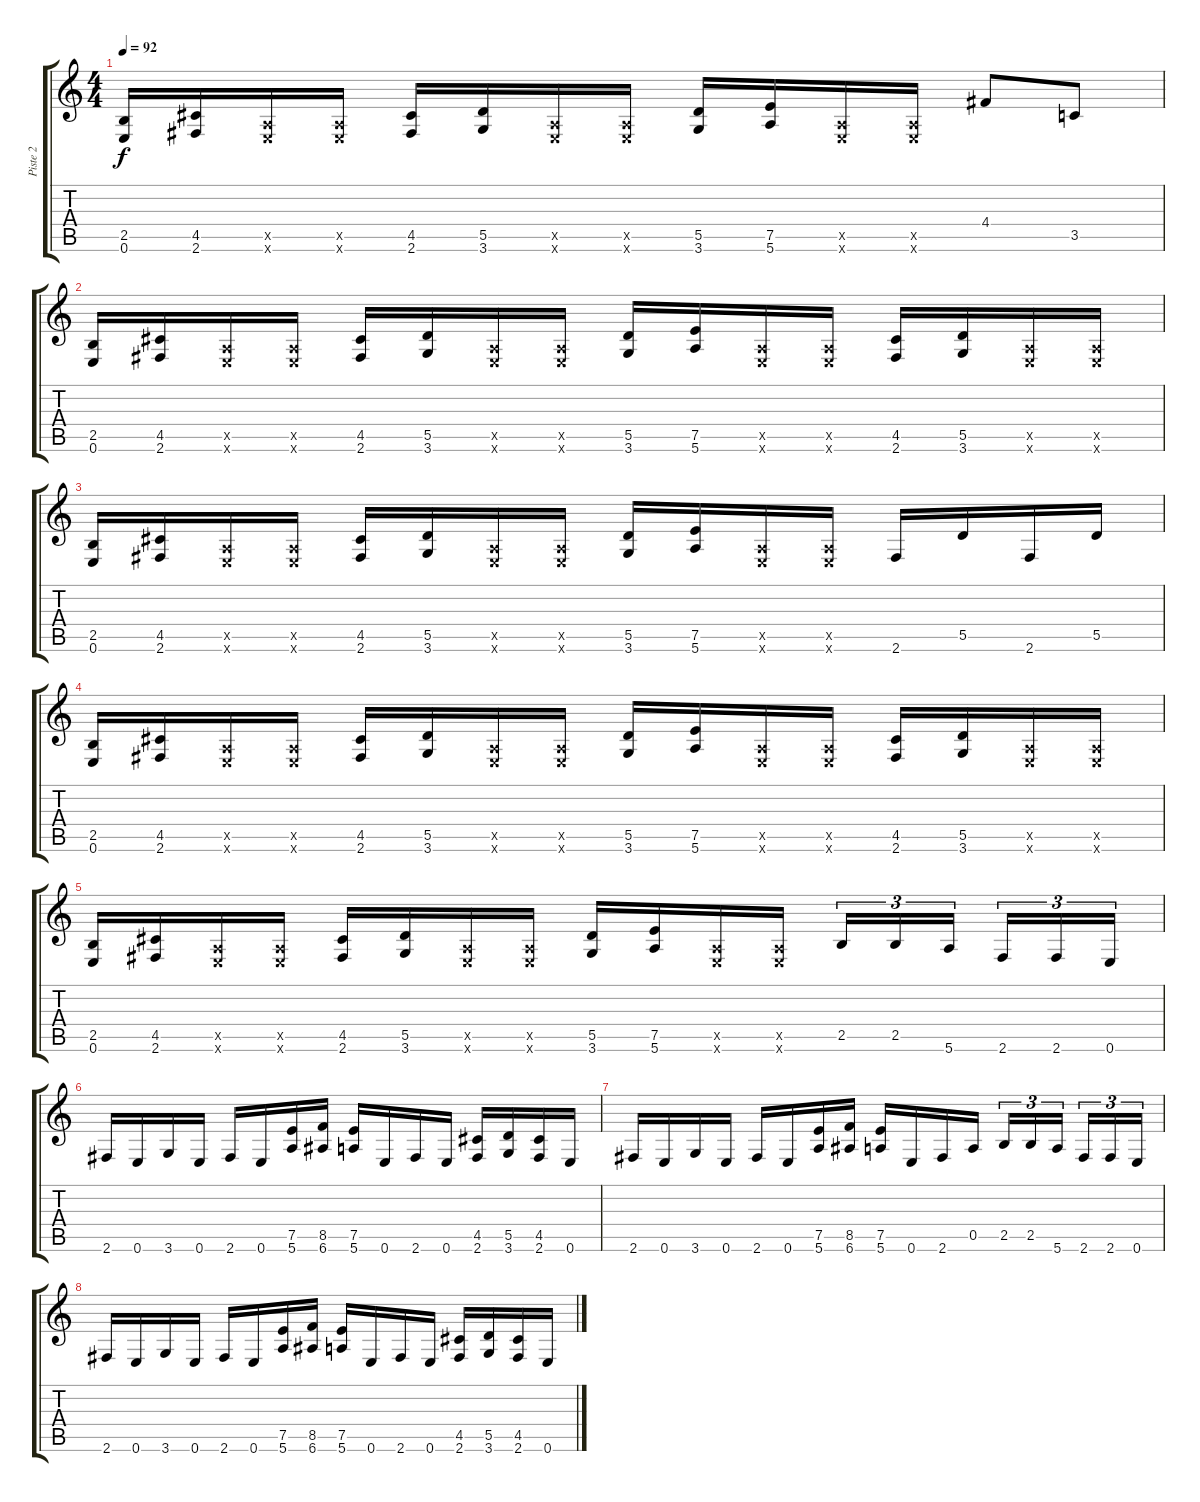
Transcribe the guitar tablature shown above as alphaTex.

\track ("Piste 2" "Piste 2") {instrument distortionguitar}
\staff {score tabs}
\tuning (E4 B3 G3 D3 A2 E2) {hide}
\ts (4 4)
\tempo 92
\clef g2
\ks c
(2.5 0.6).16{dy f} (4.5 2.6).16 (0.5{x} 0.6{x}).16 (0.5{x} 0.6{x}).16 (4.5 2.6).16 (5.5 3.6).16 (0.5{x} 0.6{x}).16 (0.5{x} 0.6{x}).16 (5.5 3.6).16 (7.5 5.6).16 (0.5{x} 0.6{x}).16 (0.5{x} 0.6{x}).16 4.4.8 3.5.8 |
(2.5 0.6).16 (4.5 2.6).16 (0.5{x} 0.6{x}).16 (0.5{x} 0.6{x}).16 (4.5 2.6).16 (5.5 3.6).16 (0.5{x} 0.6{x}).16 (0.5{x} 0.6{x}).16 (5.5 3.6).16 (7.5 5.6).16 (0.5{x} 0.6{x}).16 (0.5{x} 0.6{x}).16 (4.5 2.6).16 (5.5 3.6).16 (0.5{x} 0.6{x}).16 (0.5{x} 0.6{x}).16 |
(2.5 0.6).16 (4.5 2.6).16 (0.5{x} 0.6{x}).16 (0.5{x} 0.6{x}).16 (4.5 2.6).16 (5.5 3.6).16 (0.5{x} 0.6{x}).16 (0.5{x} 0.6{x}).16 (5.5 3.6).16 (7.5 5.6).16 (0.5{x} 0.6{x}).16 (0.5{x} 0.6{x}).16 2.6.16 5.5.16 2.6.16 5.5.16 |
(2.5 0.6).16 (4.5 2.6).16 (0.5{x} 0.6{x}).16 (0.5{x} 0.6{x}).16 (4.5 2.6).16 (5.5 3.6).16 (0.5{x} 0.6{x}).16 (0.5{x} 0.6{x}).16 (5.5 3.6).16 (7.5 5.6).16 (0.5{x} 0.6{x}).16 (0.5{x} 0.6{x}).16 (4.5 2.6).16 (5.5 3.6).16 (0.5{x} 0.6{x}).16 (0.5{x} 0.6{x}).16 |
(2.5 0.6).16 (4.5 2.6).16 (0.5{x} 0.6{x}).16 (0.5{x} 0.6{x}).16 (4.5 2.6).16 (5.5 3.6).16 (0.5{x} 0.6{x}).16 (0.5{x} 0.6{x}).16 (5.5 3.6).16 (7.5 5.6).16 (0.5{x} 0.6{x}).16 (0.5{x} 0.6{x}).16 2.5.16{tu (3 2)} 2.5.16{tu (3 2)} 5.6.16{tu (3 2)} 2.6.16{tu (3 2)} 2.6.16{tu (3 2)} 0.6.16{tu (3 2)} |
2.6.16 0.6.16 3.6.16 0.6.16 2.6.16 0.6.16 (7.5 5.6).16 (8.5 6.6).16 (7.5 5.6).16 0.6.16 2.6.16 0.6.16 (4.5 2.6).16 (5.5 3.6).16 (4.5 2.6).16 0.6.16 |
2.6.16 0.6.16 3.6.16 0.6.16 2.6.16 0.6.16 (7.5 5.6).16 (8.5 6.6).16 (7.5 5.6).16 0.6.16 2.6.16 0.5.16 2.5.16{tu (3 2)} 2.5.16{tu (3 2)} 5.6.16{tu (3 2)} 2.6.16{tu (3 2)} 2.6.16{tu (3 2)} 0.6.16{tu (3 2)} |
2.6.16 0.6.16 3.6.16 0.6.16 2.6.16 0.6.16 (7.5 5.6).16 (8.5 6.6).16 (7.5 5.6).16 0.6.16 2.6.16 0.6.16 (4.5 2.6).16 (5.5 3.6).16 (4.5 2.6).16 0.6.16
